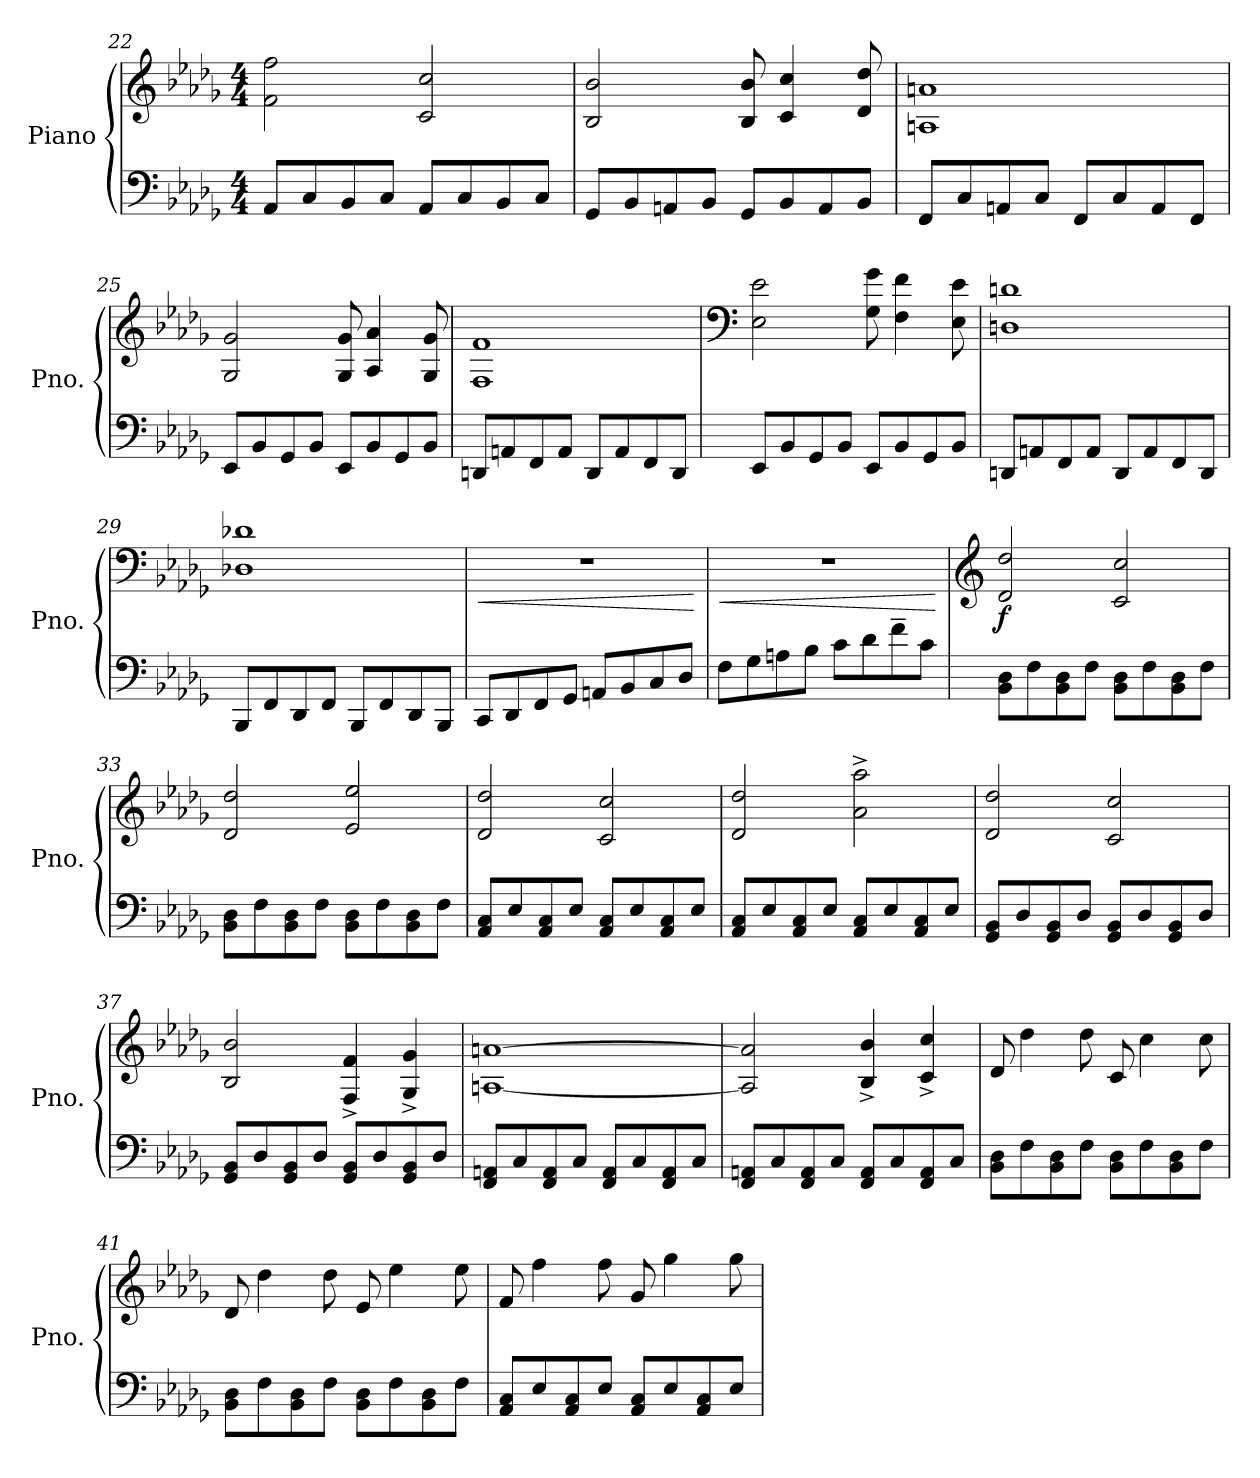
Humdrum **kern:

**kern	**kern	**dynam
*part1	*part1	*part1
*staff2	*staff1	*staff1/2
*I"Piano	*	*
*I'Pno.	*	*
*clefF4	*clefG2	*
*k[b-e-a-d-g-]	*k[b-e-a-d-g-]	*
*M4/4	*M4/4	*
=22	=22	=22
8AA-/L	2f\ 2ff\	.
8C/	.	.
8BB-/	.	.
8C/J	.	.
8AA-/L	2c/ 2cc/	.
8C/	.	.
8BB-/	.	.
8C/J	.	.
!!LO:PB:g=z
=23	=23	=23
8GG-/L	2B-/ 2b-/	.
8BB-/	.	.
8AAn/	.	.
8BB-/J	.	.
8GG-/L	8B-/ 8b-/	.
8BB-/	4c/ 4cc/	.
8AA/	.	.
8BB-/J	8d-/ 8dd-/	.
=24	=24	=24
8FF/L	1An 1an	.
8C/	.	.
8AAn/	.	.
8C/J	.	.
8FF/L	.	.
8C/	.	.
8AA/	.	.
8FF/J	.	.
=25	=25	=25
8EE-/L	2G-/ 2g-/	.
8BB-/	.	.
8GG-/	.	.
8BB-/J	.	.
8EE-/L	8G-/ 8g-/	.
8BB-/	4A-/ 4a-/	.
8GG-/	.	.
8BB-/J	8G-/ 8g-/	.
=26	=26	=26
8DDn/L	1F 1f	.
8AAn/	.	.
8FF/	.	.
8AA/J	.	.
8DD/L	.	.
8AA/	.	.
8FF/	.	.
8DD/J	.	.
!!LO:LB:g=z
=27	=27	=27
*	*clefF4	*
8EE-/L	2E-\ 2e-\	.
8BB-/	.	.
8GG-/	.	.
8BB-/J	.	.
8EE-/L	8G-\ 8g-\	.
8BB-/	4F\ 4f\	.
8GG-/	.	.
8BB-/J	8E-\ 8e-\	.
=28	=28	=28
8DDn/L	1Dn 1dn	.
8AAn/	.	.
8FF/	.	.
8AA/J	.	.
8DD/L	.	.
8AA/	.	.
8FF/	.	.
8DD/J	.	.
=29	=29	=29
8BBB-/L	1D-X 1d-X	.
8FF/	.	.
8DD-/	.	.
8FF/J	.	.
8BBB-/L	.	.
8FF/	.	.
8DD-/	.	.
8BBB-/J	.	.
=30	=30	=30
!	!	!LO:HP:b
8CC/L	1r	<
8DD-/	.	.
8FF/	.	.
8GG-/J	.	.
8AAn/L	.	.
8BB-/	.	.
8C/	.	.
8D-/J	.	.
.	.	[
!!LO:LB:g=z
=31	=31	=31
!	!	!LO:HP:b
8F\L	1r	<
8G-\	.	.
8An\	.	.
8B-\J	.	.
8c\L	.	.
8d-\	.	.
8f~\	.	.
8c\J	.	.
.	.	[
=32	=32	=32
*	*clefG2	*
!	!	!LO:DY:b
8BB-\ 8D-\L	2d-/ 2dd-/	f
8F\	.	.
8BB-\ 8D-\	.	.
8F\J	.	.
8BB-\ 8D-\L	2c/ 2cc/	.
8F\	.	.
8BB-\ 8D-\	.	.
8F\J	.	.
=33	=33	=33
8BB-\ 8D-\L	2d-/ 2dd-/	.
8F\	.	.
8BB-\ 8D-\	.	.
8F\J	.	.
8BB-\ 8D-\L	2e-/ 2ee-/	.
8F\	.	.
8BB-\ 8D-\	.	.
8F\J	.	.
=34	=34	=34
8AA-/ 8C/L	2d-/ 2dd-/	.
8E-/	.	.
8AA-/ 8C/	.	.
8E-/J	.	.
8AA-/ 8C/L	2c/ 2cc/	.
8E-/	.	.
8AA-/ 8C/	.	.
8E-/J	.	.
!!LO:LB:g=z
=35	=35	=35
8AA-/ 8C/L	2d-/ 2dd-/	.
8E-/	.	.
8AA-/ 8C/	.	.
8E-/J	.	.
8AA-/ 8C/L	2a-\^ 2aa-\^	.
8E-/	.	.
8AA-/ 8C/	.	.
8E-/J	.	.
=36	=36	=36
8GG-/ 8BB-/L	2d-/ 2dd-/	.
8D-/	.	.
8GG-/ 8BB-/	.	.
8D-/J	.	.
8GG-/ 8BB-/L	2c/ 2cc/	.
8D-/	.	.
8GG-/ 8BB-/	.	.
8D-/J	.	.
=37	=37	=37
8GG-/ 8BB-/L	2B-/ 2b-/	.
8D-/	.	.
8GG-/ 8BB-/	.	.
8D-/J	.	.
8GG-/ 8BB-/L	4F/^ 4f/^	.
8D-/	.	.
8GG-/ 8BB-/	4G-/^ 4g-/^	.
8D-/J	.	.
=38	=38	=38
8FF/ 8AAn/L	[1An [1an	.
8C/	.	.
8FF/ 8AA/	.	.
8C/J	.	.
8FF/ 8AA/L	.	.
8C/	.	.
8FF/ 8AA/	.	.
8C/J	.	.
=39	=39	=39
8FF/ 8AAn/L	2A/] 2a/]	.
8C/	.	.
8FF/ 8AA/	.	.
8C/J	.	.
8FF/ 8AA/L	4B-/^ 4b-/^	.
8C/	.	.
8FF/ 8AA/	4c/^ 4cc/^	.
8C/J	.	.
!!LO:LB:g=z
=40	=40	=40
8BB-\ 8D-\L	8d-/	.
8F\	4dd-\	.
8BB-\ 8D-\	.	.
8F\J	8dd-\	.
8BB-\ 8D-\L	8c/	.
8F\	4cc\	.
8BB-\ 8D-\	.	.
8F\J	8cc\	.
=41	=41	=41
8BB-\ 8D-\L	8d-/	.
8F\	4dd-\	.
8BB-\ 8D-\	.	.
8F\J	8dd-\	.
8BB-\ 8D-\L	8e-/	.
8F\	4ee-\	.
8BB-\ 8D-\	.	.
8F\J	8ee-\	.
=42	=42	=42
8AA-/ 8C/L	8f/	.
8E-/	4ff\	.
8AA-/ 8C/	.	.
8E-/J	8ff\	.
8AA-/ 8C/L	8g-/	.
8E-/	4gg-\	.
8AA-/ 8C/	.	.
8E-/J	8gg-\	.
=	=	=
*-	*-	*-
